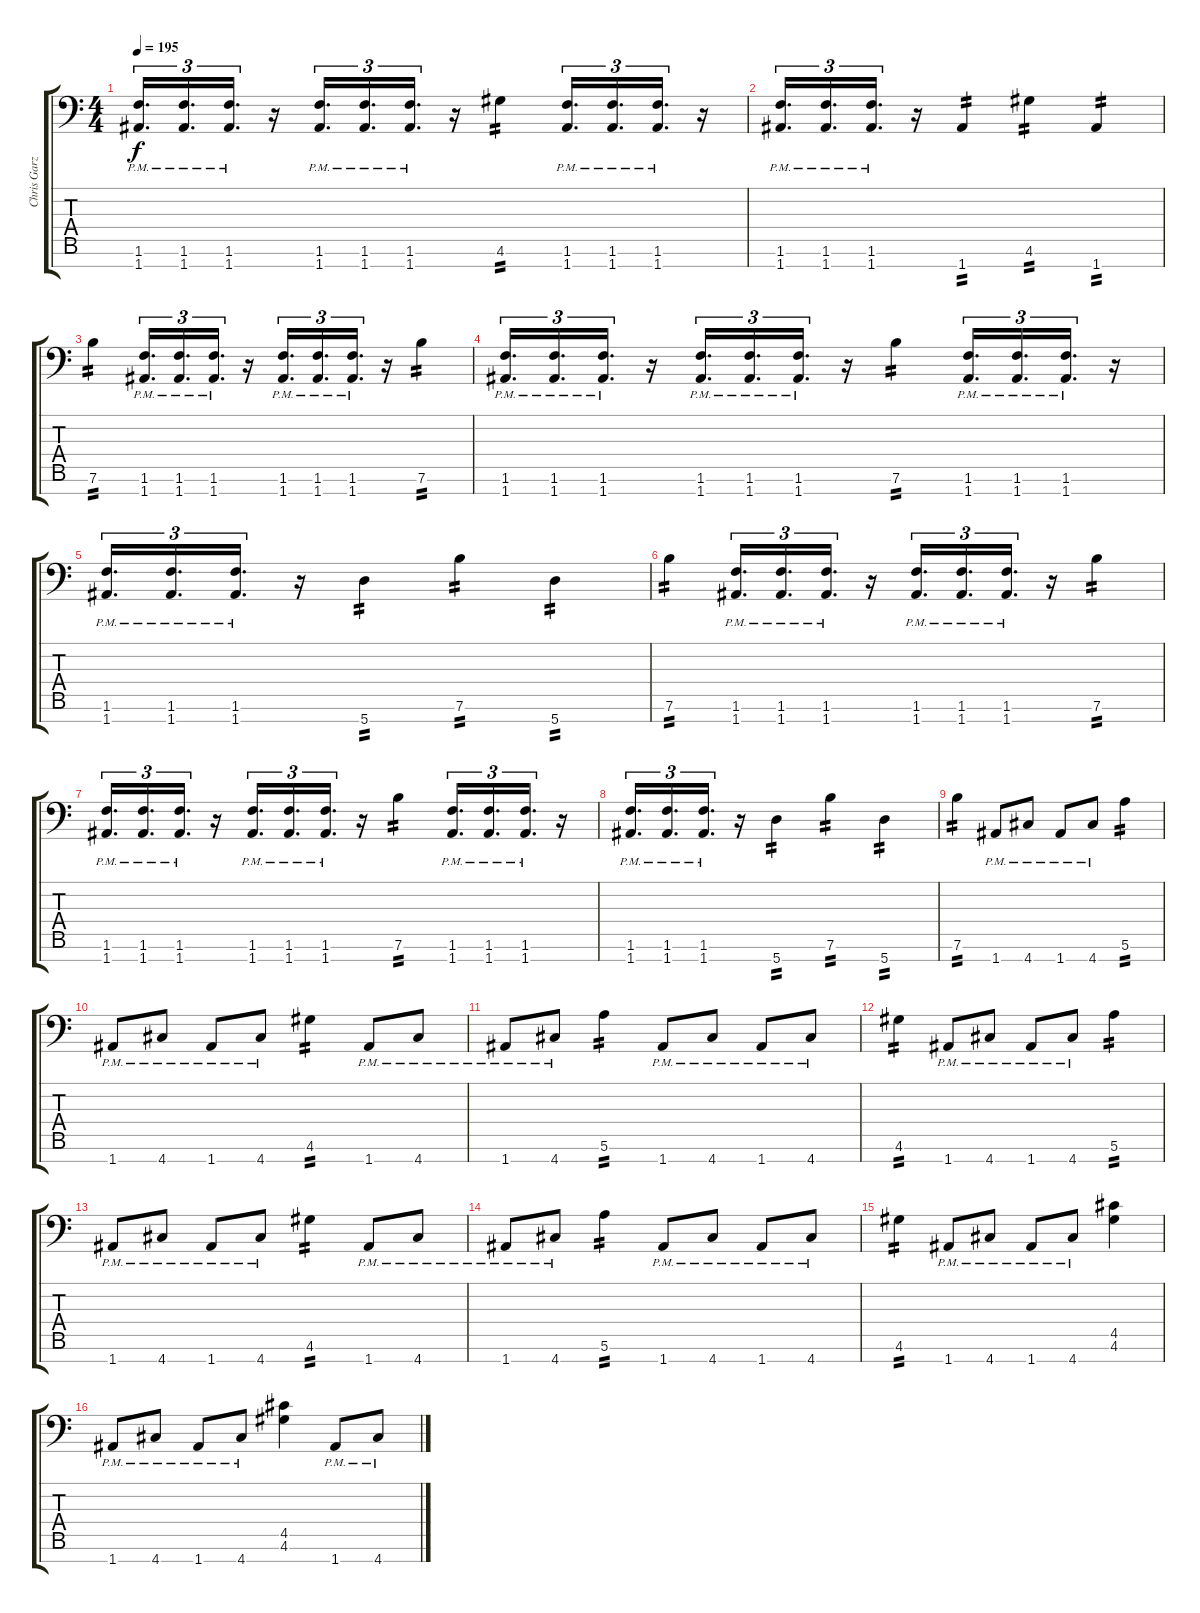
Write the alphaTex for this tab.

\track ("Chris Garza" "Chris Garz") {instrument distortionguitar}
\staff {score tabs}
\tuning (E4 B3 G3 D3 A2 E2 A1) {hide}
\ts (4 4)
\tempo 195
\clef f4
\ks c
(1.6{pm} 1.7{pm}).16{d tu (3 2) dy f} (1.6{pm} 1.7{pm}).16{d tu (3 2)} (1.6{pm} 1.7{pm}).16{d tu (3 2)} r.16 (1.6{pm} 1.7{pm}).16{d tu (3 2)} (1.6{pm} 1.7{pm}).16{d tu (3 2)} (1.6{pm} 1.7{pm}).16{d tu (3 2)} r.16 4.6.4{tp 2} (1.6{pm} 1.7{pm}).16{d tu (3 2)} (1.6{pm} 1.7{pm}).16{d tu (3 2)} (1.6{pm} 1.7{pm}).16{d tu (3 2)} r.16 |
(1.6{pm} 1.7{pm}).16{d tu (3 2)} (1.6{pm} 1.7{pm}).16{d tu (3 2)} (1.6{pm} 1.7{pm}).16{d tu (3 2)} r.16 1.7.4{tp 2} 4.6.4{tp 2} 1.7.4{tp 2} |
7.6.4{tp 2} (1.6{pm} 1.7{pm}).16{d tu (3 2)} (1.6{pm} 1.7{pm}).16{d tu (3 2)} (1.6{pm} 1.7{pm}).16{d tu (3 2)} r.16 (1.6{pm} 1.7{pm}).16{d tu (3 2)} (1.6{pm} 1.7{pm}).16{d tu (3 2)} (1.6{pm} 1.7{pm}).16{d tu (3 2)} r.16 7.6.4{tp 2} |
(1.6{pm} 1.7{pm}).16{d tu (3 2)} (1.6{pm} 1.7{pm}).16{d tu (3 2)} (1.6{pm} 1.7{pm}).16{d tu (3 2)} r.16 (1.6{pm} 1.7{pm}).16{d tu (3 2)} (1.6{pm} 1.7{pm}).16{d tu (3 2)} (1.6{pm} 1.7{pm}).16{d tu (3 2)} r.16 7.6.4{tp 2} (1.6{pm} 1.7{pm}).16{d tu (3 2)} (1.6{pm} 1.7{pm}).16{d tu (3 2)} (1.6{pm} 1.7{pm}).16{d tu (3 2)} r.16 |
(1.6{pm} 1.7{pm}).16{d tu (3 2)} (1.6{pm} 1.7{pm}).16{d tu (3 2)} (1.6{pm} 1.7{pm}).16{d tu (3 2)} r.16 5.7.4{tp 2} 7.6.4{tp 2} 5.7.4{tp 2} |
7.6.4{tp 2} (1.6{pm} 1.7{pm}).16{d tu (3 2)} (1.6{pm} 1.7{pm}).16{d tu (3 2)} (1.6{pm} 1.7{pm}).16{d tu (3 2)} r.16 (1.6{pm} 1.7{pm}).16{d tu (3 2)} (1.6{pm} 1.7{pm}).16{d tu (3 2)} (1.6{pm} 1.7{pm}).16{d tu (3 2)} r.16 7.6.4{tp 2} |
(1.6{pm} 1.7{pm}).16{d tu (3 2)} (1.6{pm} 1.7{pm}).16{d tu (3 2)} (1.6{pm} 1.7{pm}).16{d tu (3 2)} r.16 (1.6{pm} 1.7{pm}).16{d tu (3 2)} (1.6{pm} 1.7{pm}).16{d tu (3 2)} (1.6{pm} 1.7{pm}).16{d tu (3 2)} r.16 7.6.4{tp 2} (1.6{pm} 1.7{pm}).16{d tu (3 2)} (1.6{pm} 1.7{pm}).16{d tu (3 2)} (1.6{pm} 1.7{pm}).16{d tu (3 2)} r.16 |
(1.6{pm} 1.7{pm}).16{d tu (3 2)} (1.6{pm} 1.7{pm}).16{d tu (3 2)} (1.6{pm} 1.7{pm}).16{d tu (3 2)} r.16 5.7.4{tp 2} 7.6.4{tp 2} 5.7.4{tp 2} |
7.6.4{tp 2} 1.7{pm}.8 4.7{pm}.8 1.7{pm}.8 4.7{pm}.8 5.6.4{tp 2} |
1.7{pm}.8 4.7{pm}.8 1.7{pm}.8 4.7{pm}.8 4.6.4{tp 2} 1.7{pm}.8 4.7{pm}.8 |
1.7{pm}.8 4.7{pm}.8 5.6.4{tp 2} 1.7{pm}.8 4.7{pm}.8 1.7{pm}.8 4.7{pm}.8 |
4.6.4{tp 2} 1.7{pm}.8 4.7{pm}.8 1.7{pm}.8 4.7{pm}.8 5.6.4{tp 2} |
1.7{pm}.8 4.7{pm}.8 1.7{pm}.8 4.7{pm}.8 4.6.4{tp 2} 1.7{pm}.8 4.7{pm}.8 |
1.7{pm}.8 4.7{pm}.8 5.6.4{tp 2} 1.7{pm}.8 4.7{pm}.8 1.7{pm}.8 4.7{pm}.8 |
4.6.4{tp 2} 1.7{pm}.8 4.7{pm}.8 1.7{pm}.8 4.7{pm}.8 (4.5 4.6).4 |
1.7{pm}.8 4.7{pm}.8 1.7{pm}.8 4.7{pm}.8 (4.5 4.6).4 1.7{pm}.8 4.7{pm}.8
